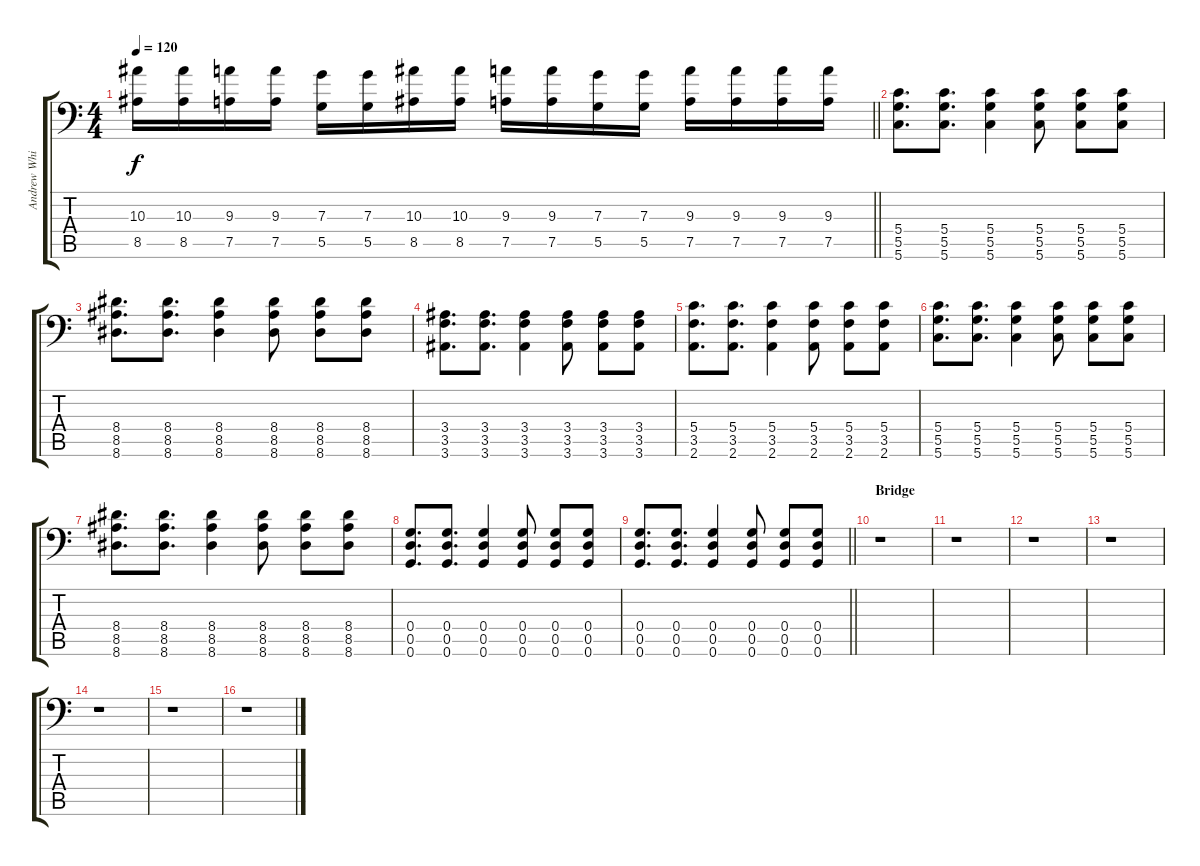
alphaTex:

\track ("Andrew Whiting - Lead Guitar" "Andrew Whi") {instrument distortionguitar}
\staff {score tabs}
\tuning (A3 E3 C3 G2 D2 G1) {hide}
\ts (4 4)
\tempo 120
\clef f4
\barLineRight lightlight
\ks c
(10.3 8.5).16{dy f} (10.3 8.5).16 (9.3 7.5).16 (9.3 7.5).16 (7.3 5.5).16 (7.3 5.5).16 (10.3 8.5).16 (10.3 8.5).16 (9.3 7.5).16 (9.3 7.5).16 (7.3 5.5).16 (7.3 5.5).16 (9.3 7.5).16 (9.3 7.5).16 (9.3 7.5).16 (9.3 7.5).16 |
(5.4 5.5 5.6).8{d} (5.4 5.5 5.6).8{d} (5.4 5.5 5.6).4 (5.4 5.5 5.6).8 (5.4 5.5 5.6).8 (5.4 5.5 5.6).8 |
(8.4 8.5 8.6).8{d} (8.4 8.5 8.6).8{d} (8.4 8.5 8.6).4 (8.4 8.5 8.6).8 (8.4 8.5 8.6).8 (8.4 8.5 8.6).8 |
(3.4 3.5 3.6).8{d} (3.4 3.5 3.6).8{d} (3.4 3.5 3.6).4 (3.4 3.5 3.6).8 (3.4 3.5 3.6).8 (3.4 3.5 3.6).8 |
(5.4 3.5 2.6).8{d} (5.4 3.5 2.6).8{d} (5.4 3.5 2.6).4 (5.4 3.5 2.6).8 (5.4 3.5 2.6).8 (5.4 3.5 2.6).8 |
(5.4 5.5 5.6).8{d} (5.4 5.5 5.6).8{d} (5.4 5.5 5.6).4 (5.4 5.5 5.6).8 (5.4 5.5 5.6).8 (5.4 5.5 5.6).8 |
(8.4 8.5 8.6).8{d} (8.4 8.5 8.6).8{d} (8.4 8.5 8.6).4 (8.4 8.5 8.6).8 (8.4 8.5 8.6).8 (8.4 8.5 8.6).8 |
(0.4 0.5 0.6).8{d} (0.4 0.5 0.6).8{d} (0.4 0.5 0.6).4 (0.4 0.5 0.6).8 (0.4 0.5 0.6).8 (0.4 0.5 0.6).8 |
\barLineRight lightlight
(0.4 0.5 0.6).8{d} (0.4 0.5 0.6).8{d} (0.4 0.5 0.6).4 (0.4 0.5 0.6).8 (0.4 0.5 0.6).8 (0.4 0.5 0.6).8 |
\section ("" "Bridge")
r.1 |
r.1 |
r.1 |
r.1 |
r.1 |
r.1 |
r.1
